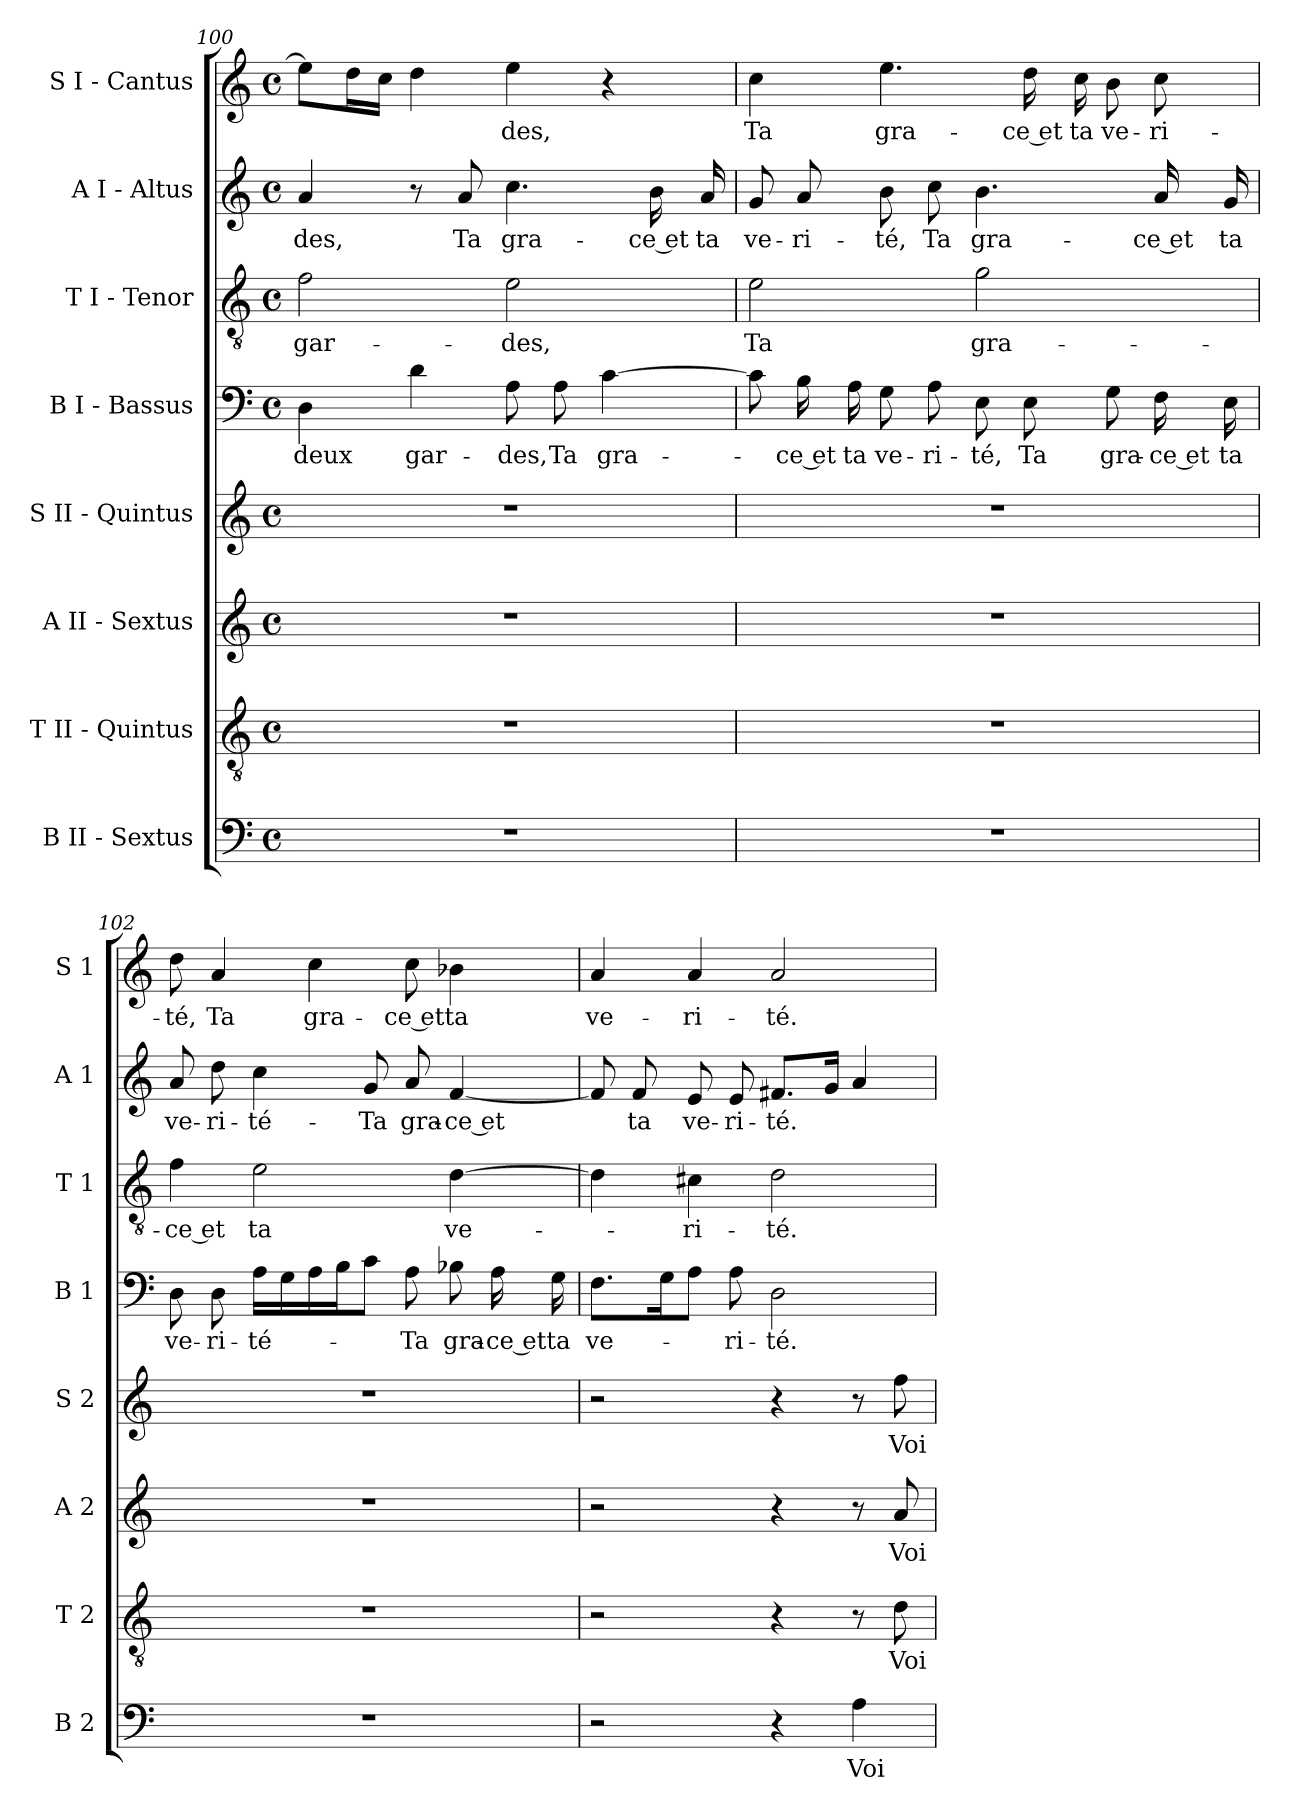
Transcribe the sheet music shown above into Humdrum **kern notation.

**kern	**text	**kern	**text	**kern	**text	**kern	**text	**kern	**text	**kern	**text	**kern	**text	**kern	**text
*part8	*part8	*part7	*part7	*part6	*part6	*part5	*part5	*part4	*part4	*part3	*part3	*part2	*part2	*part1	*part1
*staff8	*staff8	*staff7	*staff7	*staff6	*staff6	*staff5	*staff5	*staff4	*staff4	*staff3	*staff3	*staff2	*staff2	*staff1	*staff1
*I"B II - Sextus	*	*I"T II - Quintus	*	*I"A II - Sextus	*	*I"S II - Quintus	*	*I"B I - Bassus	*	*I"T I - Tenor	*	*I"A I - Altus	*	*I"S I - Cantus	*
*I'B 2	*	*I'T 2	*	*I'A 2	*	*I'S 2	*	*I'B 1	*	*I'T 1	*	*I'A 1	*	*I'S 1	*
*clefF4	*	*clefGv2	*	*clefG2	*	*clefG2	*	*clefF4	*	*clefGv2	*	*clefG2	*	*clefG2	*
*k[]	*	*k[]	*	*k[]	*	*k[]	*	*k[]	*	*k[]	*	*k[]	*	*k[]	*
*C:	*	*C:	*	*C:	*	*C:	*	*C:	*	*C:	*	*C:	*	*C:	*
*M4/4	*	*M4/4	*	*M4/4	*	*M4/4	*	*M4/4	*	*M4/4	*	*M4/4	*	*M4/4	*
*met(c)	*	*met(c)	*	*met(c)	*	*met(c)	*	*met(c)	*	*met(c)	*	*met(c)	*	*met(c)	*
=100	=100	=100	=100	=100	=100	=100	=100	=100	=100	=100	=100	=100	=100	=100	=100
!	!	!	!	!	!	!	!	!	!LO:LY:b	!	!LO:LY:b	!	!LO:LY:b	!	!
1r	.	1r	.	1r	.	1r	.	4D\	deux	2f\	gar-	4a/	-des,	8ee\L]	.
.	.	.	.	.	.	.	.	.	.	.	.	.	.	16dd\L	.
.	.	.	.	.	.	.	.	.	.	.	.	.	.	16cc\JJ	.
!	!	!	!	!	!	!	!	!	!LO:LY:b	!	!	!	!	!	!
.	.	.	.	.	.	.	.	4d\	gar-	.	.	8r	.	4dd\	.
!	!	!	!	!	!	!	!	!	!	!	!	!	!LO:LY:b	!	!
.	.	.	.	.	.	.	.	.	.	.	.	8a/	Ta	.	.
!	!	!	!	!	!	!	!	!	!LO:LY:b	!	!LO:LY:b	!	!LO:LY:b	!	!LO:LY:b
.	.	.	.	.	.	.	.	8A\	-des,	2e\	-des,	4.cc\	gra-	4ee\	-des,
!	!	!	!	!	!	!	!	!	!LO:LY:b	!	!	!	!	!	!
.	.	.	.	.	.	.	.	8A\	Ta	.	.	.	.	.	.
!	!	!	!	!	!	!	!	!	!LO:LY:b	!	!	!	!	!	!
.	.	.	.	.	.	.	.	[4c\	gra-	.	.	.	.	4r	.
!	!	!	!	!	!	!	!	!	!	!	!	!	!LO:LY:b	!	!
.	.	.	.	.	.	.	.	.	.	.	.	16b\	-ce et	.	.
!	!	!	!	!	!	!	!	!	!	!	!	!	!LO:LY:b	!	!
.	.	.	.	.	.	.	.	.	.	.	.	16a/	ta	.	.
!!LO:LB:g=z
=101	=101	=101	=101	=101	=101	=101	=101	=101	=101	=101	=101	=101	=101	=101	=101
!	!	!	!	!	!	!	!	!	!	!	!LO:LY:b	!	!LO:LY:b	!	!LO:LY:b
1r	.	1r	.	1r	.	1r	.	8c\]	.	2e\	Ta	8g/	ve-	4cc\	Ta
!	!	!	!	!	!	!	!	!	!LO:LY:b	!	!	!	!LO:LY:b	!	!
.	.	.	.	.	.	.	.	16B\	-ce et	.	.	8a/	-ri-	.	.
!	!	!	!	!	!	!	!	!	!LO:LY:b	!	!	!	!	!	!
.	.	.	.	.	.	.	.	16A\	ta	.	.	.	.	.	.
!	!	!	!	!	!	!	!	!	!LO:LY:b	!	!	!	!LO:LY:b	!	!LO:LY:b
.	.	.	.	.	.	.	.	8G\	ve-	.	.	8b\	-té,	4.ee\	gra-
!	!	!	!	!	!	!	!	!	!LO:LY:b	!	!	!	!LO:LY:b	!	!
.	.	.	.	.	.	.	.	8A\	-ri-	.	.	8cc\	Ta	.	.
!	!	!	!	!	!	!	!	!	!LO:LY:b	!	!LO:LY:b	!	!LO:LY:b	!	!
.	.	.	.	.	.	.	.	8E\	-té,	2g\	gra-	4.b\	gra-	.	.
!	!	!	!	!	!	!	!	!	!LO:LY:b	!	!	!	!	!	!LO:LY:b
.	.	.	.	.	.	.	.	8E\	Ta	.	.	.	.	16dd\	-ce et
!	!	!	!	!	!	!	!	!	!	!	!	!	!	!	!LO:LY:b
.	.	.	.	.	.	.	.	.	.	.	.	.	.	16cc\	ta
!	!	!	!	!	!	!	!	!	!LO:LY:b	!	!	!	!	!	!LO:LY:b
.	.	.	.	.	.	.	.	8G\	gra-	.	.	.	.	8b\	ve-
!	!	!	!	!	!	!	!	!	!LO:LY:b	!	!	!	!LO:LY:b	!	!LO:LY:b
.	.	.	.	.	.	.	.	16F\	-ce et	.	.	16a/	-ce et	8cc\	-ri-
!	!	!	!	!	!	!	!	!	!LO:LY:b	!	!	!	!LO:LY:b	!	!
.	.	.	.	.	.	.	.	16E\	ta	.	.	16g/	ta	.	.
=102	=102	=102	=102	=102	=102	=102	=102	=102	=102	=102	=102	=102	=102	=102	=102
!	!	!	!	!	!	!	!	!	!LO:LY:b	!	!LO:LY:b	!	!LO:LY:b	!	!LO:LY:b
1r	.	1r	.	1r	.	1r	.	8D\	ve-	4f\	-ce et	8a/	ve-	8dd\	-té,
!	!	!	!	!	!	!	!	!	!LO:LY:b	!	!	!	!LO:LY:b	!	!LO:LY:b
.	.	.	.	.	.	.	.	8D\	-ri-	.	.	8dd\	-ri-	4a/	Ta
!	!	!	!	!	!	!	!	!	!LO:LY:b	!	!LO:LY:b	!	!LO:LY:b	!	!
.	.	.	.	.	.	.	.	16A\LL	-té-	2e\	ta	4cc\	-té-	.	.
.	.	.	.	.	.	.	.	16G\	.	.	.	.	.	.	.
!	!	!	!	!	!	!	!	!	!	!	!	!	!	!	!LO:LY:b
.	.	.	.	.	.	.	.	16A\	.	.	.	.	.	4cc\	gra-
.	.	.	.	.	.	.	.	16B\J	.	.	.	.	.	.	.
!	!	!	!	!	!	!	!	!	!	!	!	!	!LO:LY:b	!	!
.	.	.	.	.	.	.	.	8c\J	.	.	.	8g/	-Ta	.	.
!	!	!	!	!	!	!	!	!	!LO:LY:b	!	!	!	!LO:LY:b	!	!LO:LY:b
.	.	.	.	.	.	.	.	8A\	-Ta	.	.	8a/	gra-	8cc\	-ce et
!	!	!	!	!	!	!	!	!	!LO:LY:b	!	!LO:LY:b	!	!LO:LY:b	!	!LO:LY:b
.	.	.	.	.	.	.	.	8B-X\	gra-	[4d\	ve-	[4f/	-ce et	4b-X\	ta
!	!	!	!	!	!	!	!	!	!LO:LY:b	!	!	!	!	!	!
.	.	.	.	.	.	.	.	16A\	-ce et	.	.	.	.	.	.
!	!	!	!	!	!	!	!	!	!LO:LY:b	!	!	!	!	!	!
.	.	.	.	.	.	.	.	16G\	ta	.	.	.	.	.	.
=103	=103	=103	=103	=103	=103	=103	=103	=103	=103	=103	=103	=103	=103	=103	=103
!	!	!	!	!	!	!	!	!	!LO:LY:b	!	!	!	!	!	!LO:LY:b
2r	.	2r	.	2r	.	2r	.	8.F\L	ve-	4d\]	.	8f/]	.	4a/	ve-
!	!	!	!	!	!	!	!	!	!	!	!	!	!LO:LY:b	!	!
.	.	.	.	.	.	.	.	.	.	.	.	8f/	ta	.	.
.	.	.	.	.	.	.	.	16G\k	.	.	.	.	.	.	.
!	!	!	!	!	!	!	!	!	!	!	!LO:LY:b	!	!LO:LY:b	!	!LO:LY:b
.	.	.	.	.	.	.	.	8A\J	.	4c#X\	-ri-	8e/	ve-	4a/	-ri-
!	!	!	!	!	!	!	!	!	!LO:LY:b	!	!	!	!LO:LY:b	!	!
.	.	.	.	.	.	.	.	8A\	-ri-	.	.	8e/	-ri-	.	.
!	!	!	!	!	!	!	!	!	!LO:LY:b	!	!LO:LY:b	!	!LO:LY:b	!	!LO:LY:b
4r	.	4r	.	4r	.	4r	.	2D\	-té.	2d\	-té.	8.f#X/L	-té.	2a/	-té.
.	.	.	.	.	.	.	.	.	.	.	.	16g/Jk	.	.	.
!	!LO:LY:b	!	!	!	!	!	!	!	!	!	!	!	!	!	!
4A\	Voi-	8r	.	8r	.	8r	.	.	.	.	.	4a/	.	.	.
!	!	!	!LO:LY:b	!	!LO:LY:b	!	!LO:LY:b	!	!	!	!	!	!	!	!
.	.	8d\	Voi-	8a/	Voi-	8ff\	Voi-	.	.	.	.	.	.	.	.
=	=	=	=	=	=	=	=	=	=	=	=	=	=	=	=
*-	*-	*-	*-	*-	*-	*-	*-	*-	*-	*-	*-	*-	*-	*-	*-
